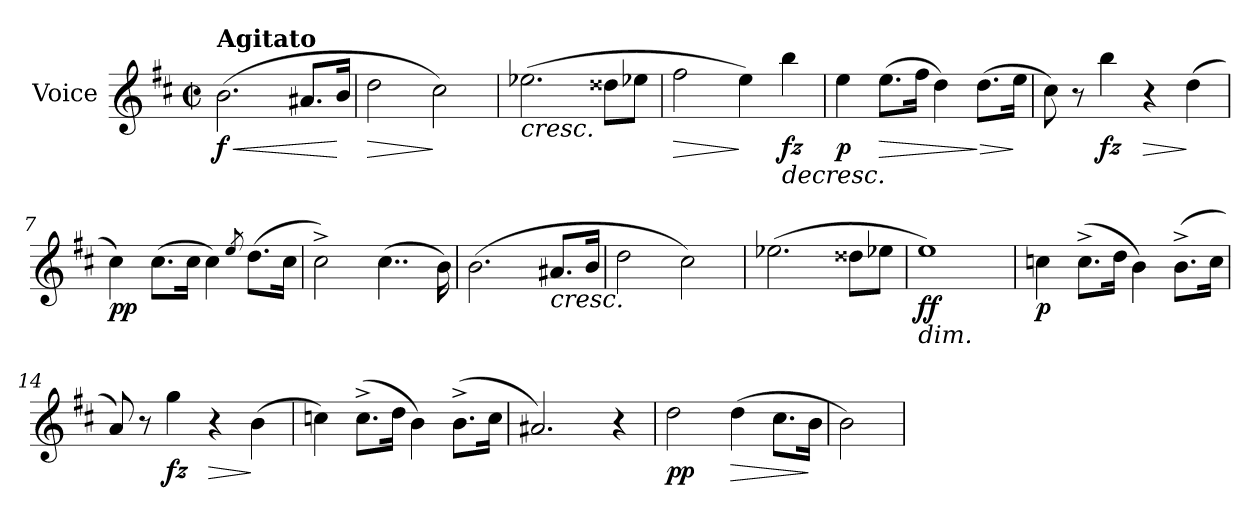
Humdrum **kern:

**kern	**dynam
*part1	*part1
*staff1	*staff1
*I"Voice	*
*I'V	*
*clefG2	*
*k[f#c#]	*
*M2/2	*
*met(c|)	*
=1	=1
!LO:TX:a:B:t=Agitato	!
!	!LO:HP:b
!	!LO:DY:n=1:b
(>2.b\	< f
8.a#X/L	.
16b/Jk	[
=2	=2
!	!LO:HP:b
2dd\	>
2cc#\)	]
=3	=3
!LO:TX:b:i:t=cresc.	!
(>2.ee-Xi\	.
8dd##Xi\L	.
8ee-Xi\J	.
=4	=4
!	!LO:HP:b
2ff#\	>
4ee\)	]
!	!LO:HP:b
!	!LO:DY:n=1:b
4bb\	> fz
=5	=5
!	!LO:DY:b
4ee\	p
!	!LO:HP:n=1:b
(>8.ee\L	] >
16ff#\Jk	.
4dd\)	.
!	!LO:HP:n=1:b
(>8.dd\L	] >
16ee\Jk	]
=6	=6
8cc#\)	.
8r	.
!	!LO:DY:b
4bb\	fz
!	!LO:HP:b
4r	>
(>4dd\	]
!!LO:LB:g=z
=7	=7
!	!LO:DY:b
4cc#\)	pp
(>8.cc#\L	.
16cc#\Jk	.
4cc#\)	.
8qee/	.
(>8.dd\L	.
16cc#\Jk	.
=8	=8
2cc#^\)	.
(>4..cc#\	.
16b\)	.
=9	=9
(>2.b\	.
!LO:TX:b:i:t=cresc.	!
8.a#X/L	.
16b/Jk	.
=10	=10
2dd\	.
2cc#\)	.
=11	=11
(>2.ee-Xi\	.
8dd##Xi\L	.
8ee-Xi\J	.
=12	=12
!LO:TX:b:i:t=dim.	!
!	!LO:DY:b
1ee)	ff
!!LO:LB:g=z
=13	=13
!	!LO:DY:b
4ccn\	p
(>8.cc^\L	.
16dd\Jk	.
4b\)	.
(>8.b^\L	.
16cc\Jk	.
=14	=14
8a/)	.
8r	.
!	!LO:DY:b
4gg\	fz
!	!LO:HP:b
4r	>
(>4b\	]
=15	=15
4ccn\)	.
(>8.cc^\L	.
16dd\Jk	.
4b\)	.
(>8.b^\L	.
16cc\Jk	.
=16	=16
2.a#X/)	.
4r	.
=17	=17
!	!LO:DY:b
2dd\	pp
!	!LO:HP:b
(>4dd\	>
8.cc#\L	.
16b\Jk	]
=18	=18
2b\)	.
=	=
*-	*-
